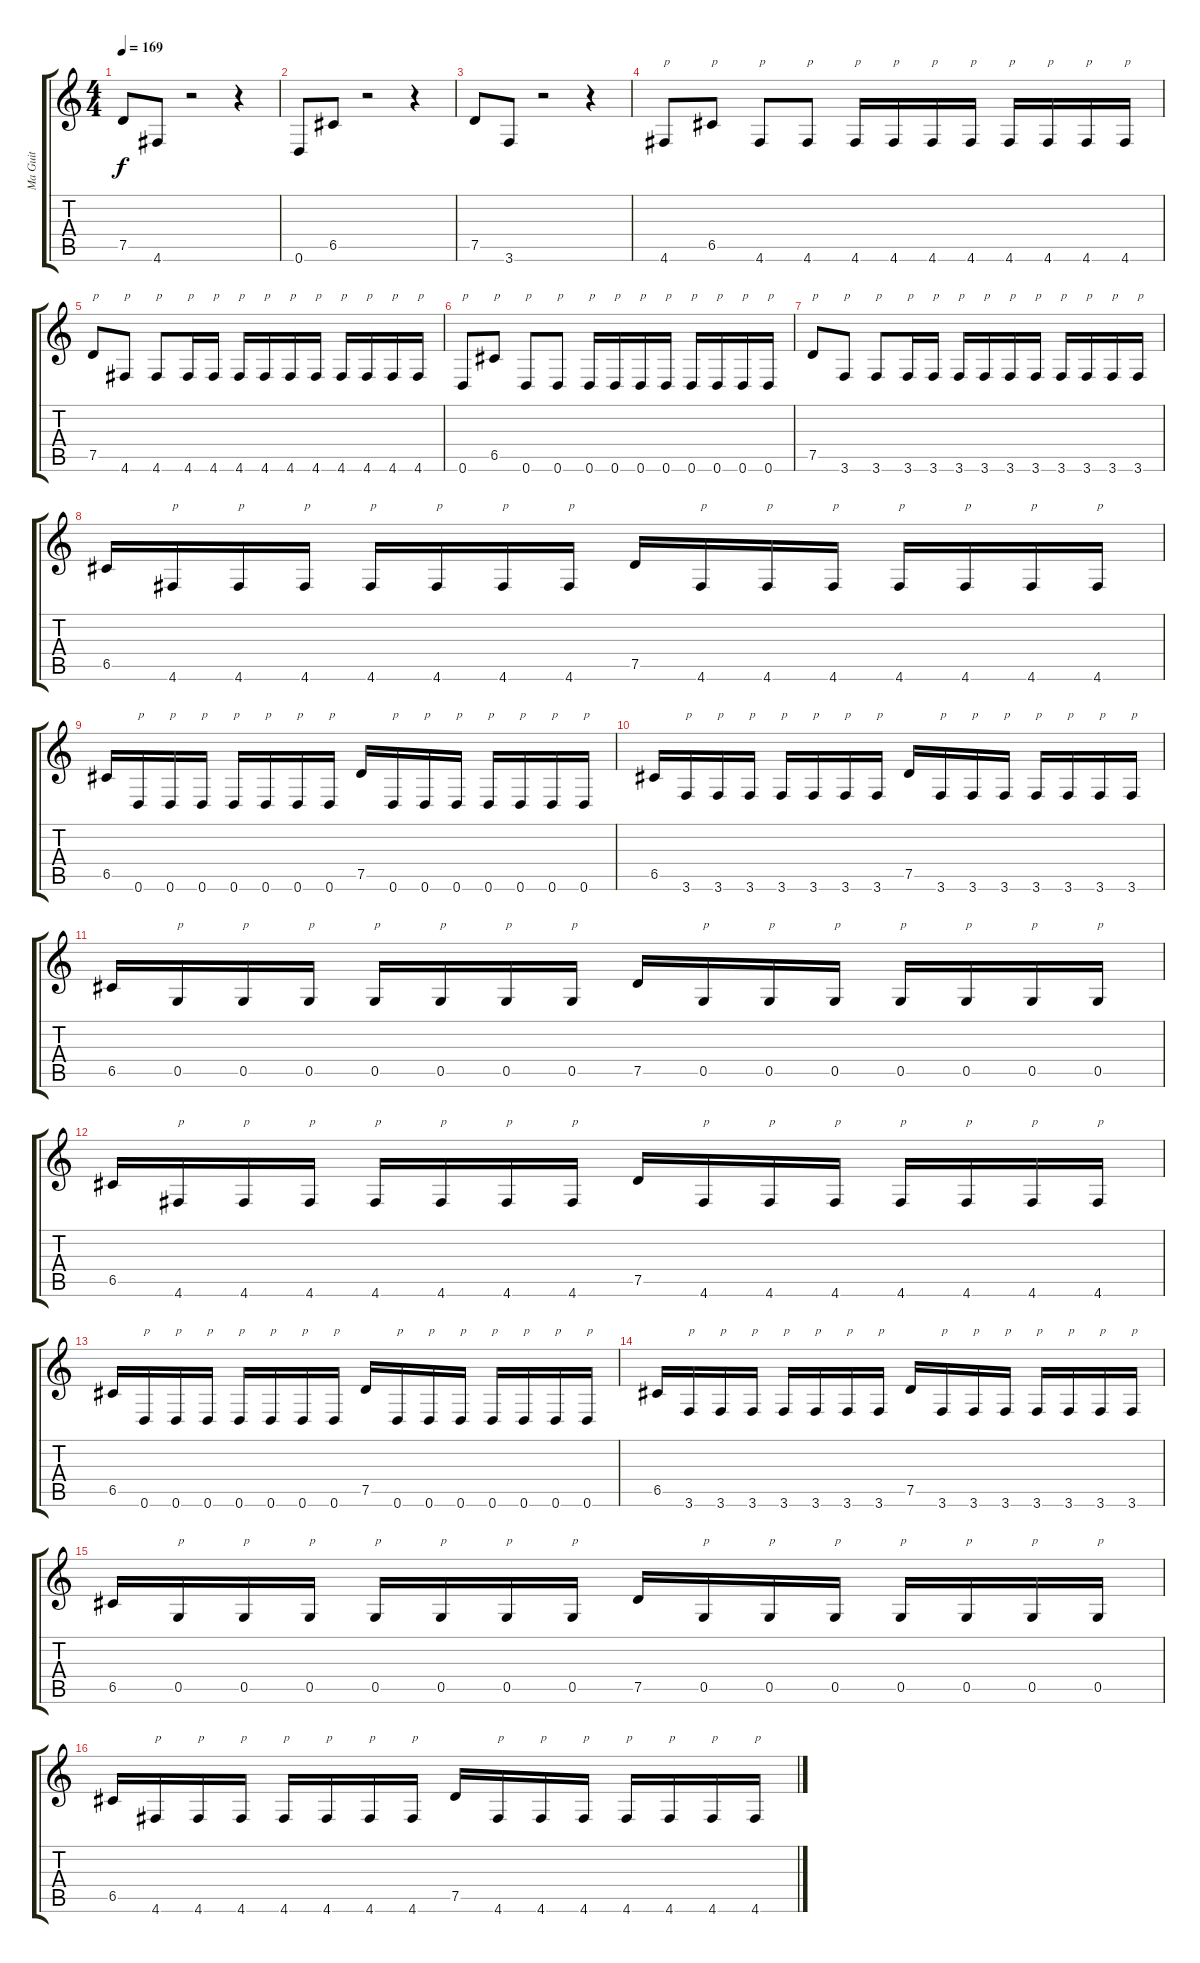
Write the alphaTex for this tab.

\track ("Ma Guit" "Ma Guit") {instrument acousticguitarnylon}
\staff {score tabs}
\tuning (D4 A3 F3 C3 G2 D2) {hide}
\ts (4 4)
\tempo 169
\clef g2
\ks c
7.5.8{dy f} 4.6.8 r.2 r.4 |
0.6.8 6.5.8 r.2 r.4 |
7.5.8 3.6.8 r.2 r.4 |
4.6.8{txt "p"} 6.5.8{txt "p"} 4.6.8{txt "p"} 4.6.8{txt "p"} 4.6.16{txt "p"} 4.6.16{txt "p"} 4.6.16{txt "p"} 4.6.16{txt "p"} 4.6.16{txt "p"} 4.6.16{txt "p"} 4.6.16{txt "p"} 4.6.16{txt "p"} |
7.5.8{txt "p"} 4.6.8{txt "p"} 4.6.8{txt "p"} 4.6.16{txt "p"} 4.6.16{txt "p"} 4.6.16{txt "p"} 4.6.16{txt "p"} 4.6.16{txt "p"} 4.6.16{txt "p"} 4.6.16{txt "p"} 4.6.16{txt "p"} 4.6.16{txt "p"} 4.6.16{txt "p"} |
0.6.8{txt "p"} 6.5.8{txt "p"} 0.6.8{txt "p"} 0.6.8{txt "p"} 0.6.16{txt "p"} 0.6.16{txt "p"} 0.6.16{txt "p"} 0.6.16{txt "p"} 0.6.16{txt "p"} 0.6.16{txt "p"} 0.6.16{txt "p"} 0.6.16{txt "p"} |
7.5.8{txt "p"} 3.6.8{txt "p"} 3.6.8{txt "p"} 3.6.16{txt "p"} 3.6.16{txt "p"} 3.6.16{txt "p"} 3.6.16{txt "p"} 3.6.16{txt "p"} 3.6.16{txt "p"} 3.6.16{txt "p"} 3.6.16{txt "p"} 3.6.16{txt "p"} 3.6.16{txt "p"} |
6.5.16 4.6.16{txt "p"} 4.6.16{txt "p"} 4.6.16{txt "p"} 4.6.16{txt "p"} 4.6.16{txt "p"} 4.6.16{txt "p"} 4.6.16{txt "p"} 7.5.16 4.6.16{txt "p"} 4.6.16{txt "p"} 4.6.16{txt "p"} 4.6.16{txt "p"} 4.6.16{txt "p"} 4.6.16{txt "p"} 4.6.16{txt "p"} |
6.5.16 0.6.16{txt "p"} 0.6.16{txt "p"} 0.6.16{txt "p"} 0.6.16{txt "p"} 0.6.16{txt "p"} 0.6.16{txt "p"} 0.6.16{txt "p"} 7.5.16 0.6.16{txt "p"} 0.6.16{txt "p"} 0.6.16{txt "p"} 0.6.16{txt "p"} 0.6.16{txt "p"} 0.6.16{txt "p"} 0.6.16{txt "p"} |
6.5.16 3.6.16{txt "p"} 3.6.16{txt "p"} 3.6.16{txt "p"} 3.6.16{txt "p"} 3.6.16{txt "p"} 3.6.16{txt "p"} 3.6.16{txt "p"} 7.5.16 3.6.16{txt "p"} 3.6.16{txt "p"} 3.6.16{txt "p"} 3.6.16{txt "p"} 3.6.16{txt "p"} 3.6.16{txt "p"} 3.6.16{txt "p"} |
6.5.16 0.5.16{txt "p"} 0.5.16{txt "p"} 0.5.16{txt "p"} 0.5.16{txt "p"} 0.5.16{txt "p"} 0.5.16{txt "p"} 0.5.16{txt "p"} 7.5.16 0.5.16{txt "p"} 0.5.16{txt "p"} 0.5.16{txt "p"} 0.5.16{txt "p"} 0.5.16{txt "p"} 0.5.16{txt "p"} 0.5.16{txt "p"} |
6.5.16 4.6.16{txt "p"} 4.6.16{txt "p"} 4.6.16{txt "p"} 4.6.16{txt "p"} 4.6.16{txt "p"} 4.6.16{txt "p"} 4.6.16{txt "p"} 7.5.16 4.6.16{txt "p"} 4.6.16{txt "p"} 4.6.16{txt "p"} 4.6.16{txt "p"} 4.6.16{txt "p"} 4.6.16{txt "p"} 4.6.16{txt "p"} |
6.5.16 0.6.16{txt "p"} 0.6.16{txt "p"} 0.6.16{txt "p"} 0.6.16{txt "p"} 0.6.16{txt "p"} 0.6.16{txt "p"} 0.6.16{txt "p"} 7.5.16 0.6.16{txt "p"} 0.6.16{txt "p"} 0.6.16{txt "p"} 0.6.16{txt "p"} 0.6.16{txt "p"} 0.6.16{txt "p"} 0.6.16{txt "p"} |
6.5.16 3.6.16{txt "p"} 3.6.16{txt "p"} 3.6.16{txt "p"} 3.6.16{txt "p"} 3.6.16{txt "p"} 3.6.16{txt "p"} 3.6.16{txt "p"} 7.5.16 3.6.16{txt "p"} 3.6.16{txt "p"} 3.6.16{txt "p"} 3.6.16{txt "p"} 3.6.16{txt "p"} 3.6.16{txt "p"} 3.6.16{txt "p"} |
6.5.16 0.5.16{txt "p"} 0.5.16{txt "p"} 0.5.16{txt "p"} 0.5.16{txt "p"} 0.5.16{txt "p"} 0.5.16{txt "p"} 0.5.16{txt "p"} 7.5.16 0.5.16{txt "p"} 0.5.16{txt "p"} 0.5.16{txt "p"} 0.5.16{txt "p"} 0.5.16{txt "p"} 0.5.16{txt "p"} 0.5.16{txt "p"} |
6.5.16 4.6.16{txt "p"} 4.6.16{txt "p"} 4.6.16{txt "p"} 4.6.16{txt "p"} 4.6.16{txt "p"} 4.6.16{txt "p"} 4.6.16{txt "p"} 7.5.16 4.6.16{txt "p"} 4.6.16{txt "p"} 4.6.16{txt "p"} 4.6.16{txt "p"} 4.6.16{txt "p"} 4.6.16{txt "p"} 4.6.16{txt "p"}
